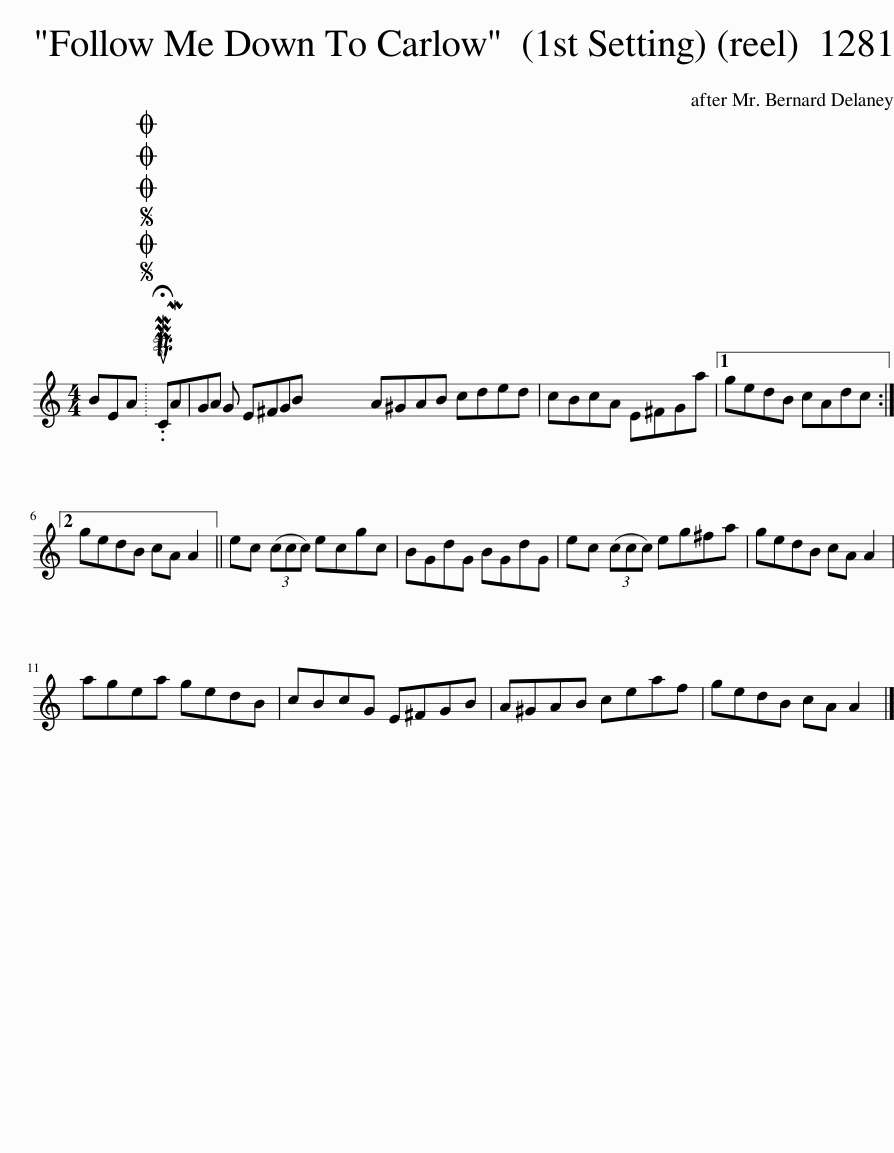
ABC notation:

X:1
L:1/8
M:4/4
I:linebreak $
K:C
V:1 treble
V:1
 BEA |SOSOOO .!fermata!PMTuCMAGA G E^FGB | A^GAB cded | cBcA E^FGa |1 gedB cAdc :|2$ %5
 gedB cA A2 || ec (3(ccc) ecgc | BGdG BGdG | ec (3(ccc) eg^fa | gedB cA A2 |$ %10
 agea gedB | cBcG E^FGB | A^GAB ceaf | gedB cA A2 |] %14
